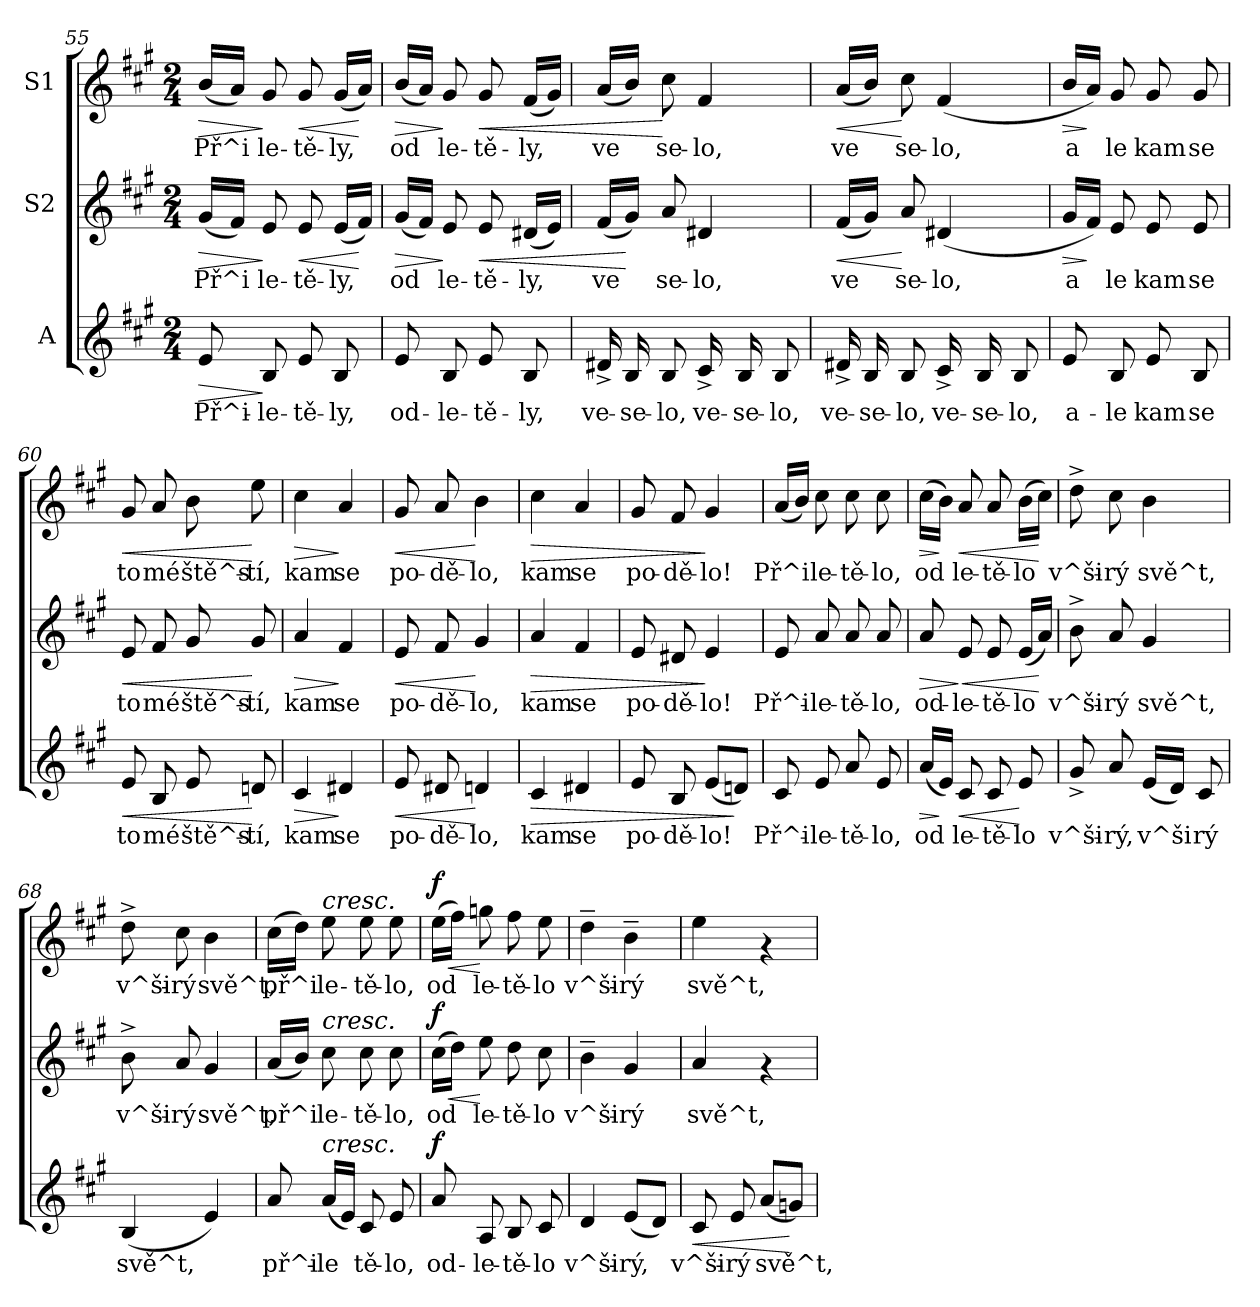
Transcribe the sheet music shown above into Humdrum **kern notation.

**kern	**text	**dynam	**kern	**text	**dynam	**kern	**text	**dynam
*part3	*part3	*part3	*part2	*part2	*part2	*part1	*part1	*part1
*staff3	*staff3	*staff3	*staff2	*staff2	*staff2	*staff1	*staff1	*staff1
*I"A	*	*	*I"S2	*	*	*I"S1	*	*
!!LO:LB:g=z
*clefG2	*	*	*clefG2	*	*	*clefG2	*	*
*k[f#c#g#]	*	*	*k[f#c#g#]	*	*	*k[f#c#g#]	*	*
*A:	*	*	*A:	*	*	*A:	*	*
*M2/4	*	*	*M2/4	*	*	*M2/4	*	*
=55	=55	=55	=55	=55	=55	=55	=55	=55
!	!LO:LY:b:cj	!LO:HP:b	!	!LO:LY:b:cj	!LO:HP:b	!	!LO:LY:b:cj	!LO:HP:b
8e/	Př^i-	>	(<16g#/L	Př^i-	>	(<16b/L	Př^i-	>
!	!	!	!	!LO:LY:b:cj	!	!	!LO:LY:b:cj	!
.	.	.	16f#/J)	--	.	16a/J)	--	.
!	!LO:LY:b:cj	!	!	!LO:LY:b:cj	!	!	!LO:LY:b:cj	!
8B/	-le-	]	8e/	-le-	]	8g#/	-le-	]
!	!LO:LY:b:cj	!	!	!LO:LY:b:cj	!LO:HP:b	!	!LO:LY:b:cj	!LO:HP:b
8e/	-tě-	.	8e/	-tě-	<	8g#/	-tě-	<
!	!LO:LY:b:cj	!	!	!LO:LY:b:cj	!	!	!LO:LY:b:cj	!
8B/	-ly,	.	(<16e/L	-ly,	.	(<16g#/L	-ly,	.
!	!	!	!	!LO:LY:b:cj	!	!	!LO:LY:b:cj	!
.	.	.	16f#/J)	.	[	16a/J)	.	[
=56	=56	=56	=56	=56	=56	=56	=56	=56
!	!LO:LY:b:cj	!	!	!LO:LY:b:cj	!LO:HP:b	!	!LO:LY:b:cj	!LO:HP:b
8e/	od-	.	(<16g#/L	od-	>	(<16b/L	od-	>
!	!	!	!	!LO:LY:b:cj	!	!	!LO:LY:b:cj	!
.	.	.	16f#/J)	--	.	16a/J)	--	.
!	!LO:LY:b:cj	!	!	!LO:LY:b:cj	!	!	!LO:LY:b:cj	!
8B/	-le-	.	8e/	-le-	]	8g#/	-le-	]
!	!LO:LY:b:cj	!	!	!LO:LY:b:cj	!LO:HP:b	!	!LO:LY:b:cj	!LO:HP:b
8e/	-tě-	.	8e/	-tě-	<	8g#/	-tě-	<
!	!LO:LY:b:cj	!	!	!LO:LY:b:cj	!	!	!LO:LY:b:cj	!
8B/	-ly,	.	(<16d#X/L	-ly,	.	(<16f#/L	-ly,	.
!	!	!	!	!LO:LY:b:cj	!	!	!LO:LY:b:cj	!
.	.	.	16e/J)	.	.	16g#/J)	.	.
=57	=57	=57	=57	=57	=57	=57	=57	=57
!	!LO:LY:b:cj	!	!	!LO:LY:b:cj	!	!	!LO:LY:b:cj	!
16d#X^>/	ve-	.	(<16f#/L	ve-	.	(<16a/L	ve-	.
!	!LO:LY:b:cj	!	!	!LO:LY:b:cj	!	!	!LO:LY:b:cj	!
16B/	-se-	.	16g#/J)	--	[	16b/J)	--	.
!	!LO:LY:b:cj	!	!	!LO:LY:b:cj	!	!	!LO:LY:b:cj	!
8B/	-lo,	.	8a/	-se-	.	8cc#\	-se-	[
!	!LO:LY:b:cj	!	!	!LO:LY:b:cj	!	!	!LO:LY:b:cj	!
16c#^>/	ve-	.	4d#X/	-lo,	.	4f#/	-lo,	.
!	!LO:LY:b:cj	!	!	!	!	!	!	!
16B/	-se-	.	.	.	.	.	.	.
!	!LO:LY:b:cj	!	!	!	!	!	!	!
8B/	-lo,	.	.	.	.	.	.	.
=58	=58	=58	=58	=58	=58	=58	=58	=58
!	!LO:LY:b:cj	!	!	!LO:LY:b:cj	!LO:HP:b	!	!LO:LY:b:cj	!LO:HP:b
16d#X^>/	ve-	.	(<16f#/L	ve-	<	(<16a/L	ve-	<
!	!LO:LY:b:cj	!	!	!LO:LY:b:cj	!	!	!LO:LY:b:cj	!
16B/	-se-	.	16g#/J)	--	.	16b/J)	--	.
!	!LO:LY:b:cj	!	!	!LO:LY:b:cj	!	!	!LO:LY:b:cj	!
8B/	-lo,	.	8a/	-se-	[	8cc#\	-se-	[
!	!LO:LY:b:cj	!	!	!LO:LY:b:cj	!	!	!LO:LY:b:cj	!
16c#^>/	ve-	.	(>4d#X/	-lo,	.	(>4f#/	-lo,	.
!	!LO:LY:b:cj	!	!	!	!	!	!	!
16B/	-se-	.	.	.	.	.	.	.
!	!LO:LY:b:cj	!	!	!	!	!	!	!
8B/	-lo,	.	.	.	.	.	.	.
!!LO:PB:g=z
=59	=59	=59	=59	=59	=59	=59	=59	=59
!	!LO:LY:b:cj	!	!	!LO:LY:b:cj	!LO:HP:b	!	!LO:LY:b:cj	!LO:HP:b
8e/	a-	.	16g#/L	a-	>	16b/L	a-	>
!	!	!	!	!LO:LY:b:cj	!	!	!LO:LY:b:cj	!
.	.	.	16f#/J)	--	]	16a/J)	--	]
!	!LO:LY:b:cj	!	!	!LO:LY:b:cj	!	!	!LO:LY:b:cj	!
8B/	-le	.	8e/	-le	.	8g#/	-le	.
!	!LO:LY:b:cj	!	!	!LO:LY:b:cj	!	!	!LO:LY:b:cj	!
8e/	kam	.	8e/	kam	.	8g#/	kam	.
!	!LO:LY:b:cj	!	!	!LO:LY:b:cj	!	!	!LO:LY:b:cj	!
8B/	se	.	8e/	se	.	8g#/	se	.
=60	=60	=60	=60	=60	=60	=60	=60	=60
!	!LO:LY:b:cj	!LO:HP:b	!	!LO:LY:b:cj	!LO:HP:b	!	!LO:LY:b:cj	!LO:HP:b
8e/	to	<	8e/	to	<	8g#/	to	<
!	!LO:LY:b:cj	!	!	!LO:LY:b:cj	!	!	!LO:LY:b:cj	!
8B/	mé	.	8f#/	mé	.	8a/	mé	.
!	!LO:LY:b:cj	!	!	!LO:LY:b:cj	!	!	!LO:LY:b:cj	!
8e/	ště^s-	.	8g#/	ště^s-	.	8b\	ště^s-	.
!	!LO:LY:b:cj	!	!	!LO:LY:b:cj	!	!	!LO:LY:b:cj	!
8dn/	-tí,	[	8g#/	-tí,	[	8ee\	-tí,	[
=61	=61	=61	=61	=61	=61	=61	=61	=61
!	!LO:LY:b:cj	!LO:HP:b	!	!LO:LY:b:cj	!LO:HP:b	!	!LO:LY:b:cj	!LO:HP:b
4c#/	kam	>	4a/	kam	>	4cc#\	kam	>
!	!LO:LY:b:cj	!	!	!LO:LY:b:cj	!	!	!LO:LY:b:cj	!
4d#X/	se	]	4f#/	se	]	4a/	se	]
=62	=62	=62	=62	=62	=62	=62	=62	=62
!	!LO:LY:b:cj	!LO:HP:b	!	!LO:LY:b:cj	!LO:HP:b	!	!LO:LY:b:cj	!LO:HP:b
8e/	po-	<	8e/	po-	<	8g#/	po-	<
!	!LO:LY:b:cj	!	!	!LO:LY:b:cj	!	!	!LO:LY:b:cj	!
8d#X/	-dě-	.	8f#/	-dě-	.	8a/	-dě-	.
!	!LO:LY:b:cj	!	!	!LO:LY:b:cj	!	!	!LO:LY:b:cj	!
4dn/	-lo,	[	4g#/	-lo,	[	4b\	-lo,	[
=63	=63	=63	=63	=63	=63	=63	=63	=63
!	!LO:LY:b:cj	!LO:HP:b	!	!LO:LY:b:cj	!LO:HP:b	!	!LO:LY:b:cj	!LO:HP:b
4c#/	kam	>	4a/	kam	>	4cc#\	kam	>
!	!LO:LY:b:cj	!	!	!LO:LY:b:cj	!	!	!LO:LY:b:cj	!
4d#X/	se	.	4f#/	se	.	4a/	se	.
=64	=64	=64	=64	=64	=64	=64	=64	=64
!	!LO:LY:b:cj	!	!	!LO:LY:b:cj	!	!	!LO:LY:b:cj	!
8e/	po-	.	8e/	po-	.	8g#/	po-	.
!	!LO:LY:b:cj	!	!	!LO:LY:b:cj	!	!	!LO:LY:b:cj	!
8B/	-dě-	.	8d#X/	-dě-	.	8f#/	-dě-	.
!	!LO:LY:b:cj	!	!	!LO:LY:b:cj	!	!	!LO:LY:b:cj	!
(<8e/L	-lo!	.	4e/	-lo!	]	4g#/	-lo!	]
!	!LO:LY:b:cj	!	!	!	!	!	!	!
8dn/J)	.	]	.	.	.	.	.	.
!!LO:PB:g=z
=65	=65	=65	=65	=65	=65	=65	=65	=65
!	!LO:LY:b:cj	!	!	!LO:LY:b:cj	!	!	!LO:LY:b:cj	!
8c#/	Př^i-	.	8e/	Př^i-	.	(<16a/L	Př^i-	.
!	!	!	!	!	!	!	!LO:LY:b:cj	!
.	.	.	.	.	.	16b/J)	--	.
!	!LO:LY:b:cj	!	!	!LO:LY:b:cj	!	!	!LO:LY:b:cj	!
8e/	-le-	.	8a/	-le-	.	8cc#\	-le-	.
!	!LO:LY:b:cj	!	!	!LO:LY:b:cj	!	!	!LO:LY:b:cj	!
8a/	-tě-	.	8a/	-tě-	.	8cc#\	-tě-	.
!	!LO:LY:b:cj	!	!	!LO:LY:b:cj	!	!	!LO:LY:b:cj	!
8e/	-lo,	.	8a/	-lo,	.	8cc#\	-lo,	.
=66	=66	=66	=66	=66	=66	=66	=66	=66
!	!LO:LY:b:cj	!LO:HP:b	!	!LO:LY:b:cj	!LO:HP:b	!	!LO:LY:b:cj	!LO:HP:b
(<16a/L	od-	>	8a/	od-	>	(>16cc#\L	od-	>
!	!LO:LY:b:cj	!	!	!	!	!	!LO:LY:b:cj	!
16e/J)	--	]	.	.	.	16b\J)	--	]
!	!LO:LY:b:cj	!LO:HP:b	!	!LO:LY:b:cj	!LO:HP:n=1:b	!	!LO:LY:b:cj	!LO:HP:b
8c#/	-le-	<	8e/	-le-	] <	8a/	-le-	<
!	!LO:LY:b:cj	!	!	!LO:LY:b:cj	!	!	!LO:LY:b:cj	!
8c#/	-tě-	.	8e/	-tě-	.	8a/	-tě-	.
!	!LO:LY:b:cj	!	!	!LO:LY:b:cj	!	!	!LO:LY:b:cj	!
8e/	-lo	[	(<16e/L	-lo	.	(>16b\L	-lo	.
!	!	!	!	!LO:LY:b:cj	!	!	!LO:LY:b:cj	!
.	.	.	16a/J)	.	[	16cc#\J)	.	[
=67	=67	=67	=67	=67	=67	=67	=67	=67
!	!LO:LY:b:cj	!	!	!LO:LY:b:cj	!	!	!LO:LY:b:cj	!
8g#^>/	v^ši-	.	8b^>\	v^ši-	.	8dd^>\	v^ši-	.
!	!LO:LY:b:cj	!	!	!LO:LY:b:cj	!	!	!LO:LY:b:cj	!
8a/	-rý,	.	8a/	-rý	.	8cc#\	-rý	.
!	!LO:LY:b:cj	!	!	!LO:LY:b:cj	!	!	!LO:LY:b:cj	!
(<16e/L	v^ši-	.	4g#/	svě^t,	.	4b\	svě^t,	.
!	!LO:LY:b:cj	!	!	!	!	!	!	!
16d/J)	--	.	.	.	.	.	.	.
!	!LO:LY:b:cj	!	!	!	!	!	!	!
8c#/	-rý	.	.	.	.	.	.	.
=68	=68	=68	=68	=68	=68	=68	=68	=68
!	!LO:LY:b:cj	!	!	!LO:LY:b:cj	!	!	!LO:LY:b:cj	!
(>4B/	svě^t,	.	8b^>\	v^ši-	.	8dd^>\	v^ši-	.
!	!	!	!	!LO:LY:b:cj	!	!	!LO:LY:b:cj	!
.	.	.	8a/	-rý	.	8cc#\	-rý	.
!	!LO:LY:b:cj	!	!	!LO:LY:b:cj	!	!	!LO:LY:b:cj	!
4e/)	.	.	4g#/	svě^t,	.	4b\	svě^t,	.
=69	=69	=69	=69	=69	=69	=69	=69	=69
!	!LO:LY:b:cj	!	!	!LO:LY:b:cj	!	!	!LO:LY:b:cj	!
8a/	př^i-	.	(<16a/L	př^i-	.	(>16cc#\L	př^i-	.
!	!	!	!	!LO:LY:b:cj	!	!	!LO:LY:b:cj	!
.	.	.	16b/J)	--	.	16dd\J)	--	.
!	!	!	!	!	!	!LO:TX:a:i:t=cresc.	!	!
!	!	!	!LO:TX:a:i:t=cresc.	!	!	!	!	!
!LO:TX:a:i:t=cresc.	!	!	!	!	!	!	!	!
!	!LO:LY:b:cj	!	!	!LO:LY:b:cj	!	!	!LO:LY:b:cj	!
(<16a/L	-le-	.	8cc#\	-le-	.	8ee\	-le-	.
!	!LO:LY:b:cj	!	!	!	!	!	!	!
16e/J)	--	.	.	.	.	.	.	.
!	!LO:LY:b:cj	!	!	!LO:LY:b:cj	!	!	!LO:LY:b:cj	!
8c#/	-tě-	.	8cc#\	-tě-	.	8ee\	-tě-	.
!	!LO:LY:b:cj	!	!	!LO:LY:b:cj	!	!	!LO:LY:b:cj	!
8e/	-lo,	.	8cc#\	-lo,	.	8ee\	-lo,	.
!!LO:LB:g=z
=70	=70	=70	=70	=70	=70	=70	=70	=70
!	!LO:LY:b:cj	!LO:DY:a	!	!LO:LY:b:cj	!LO:HP:b	!	!LO:LY:b:cj	!LO:HP:b
!	!	!	!	!	!LO:DY:n=1:a	!	!	!LO:DY:n=1:a
8a/	od-	f	(>16cc#\L	od-	< f	(>16ee\L	od-	< f
!	!	!	!	!LO:LY:b:cj	!	!	!LO:LY:b:cj	!
.	.	.	16dd\J)	--	.	16ff#\J)	--	.
!	!LO:LY:b:cj	!	!	!LO:LY:b:cj	!	!	!LO:LY:b:cj	!
8A/	-le-	.	8ee\	-le-	[	8ggn\	-le-	[
!	!LO:LY:b:cj	!	!	!LO:LY:b:cj	!	!	!LO:LY:b:cj	!
8B/	-tě-	.	8dd\	-tě-	.	8ff#\	-tě-	.
!	!LO:LY:b:cj	!	!	!LO:LY:b:cj	!	!	!LO:LY:b:cj	!
8c#/	-lo	.	8cc#\	-lo	.	8ee\	-lo	.
=71	=71	=71	=71	=71	=71	=71	=71	=71
!	!LO:LY:b:cj	!	!	!LO:LY:b:cj	!	!	!LO:LY:b:cj	!
4d/	v^ši-	.	4b~>\	v^ši-	.	4dd~>\	v^ši-	.
!	!LO:LY:b:cj	!	!	!LO:LY:b:cj	!	!	!LO:LY:b:cj	!
(<8e/L	-rý,	.	4g#/	-rý	.	4b~>\	-rý	.
!	!LO:LY:b:cj	!	!	!	!	!	!	!
8d/J)	.	.	.	.	.	.	.	.
=72	=72	=72	=72	=72	=72	=72	=72	=72
!	!LO:LY:b:cj	!LO:HP:b	!	!LO:LY:b:cj	!	!	!LO:LY:b:cj	!
8c#/	v^ši-	<	4a/	svě^t,	.	4ee\	svě^t,	.
!	!LO:LY:b:cj	!	!	!	!	!	!	!
8e/	-rý	.	.	.	.	.	.	.
!	!LO:LY:b:cj	!	!	!	!	!	!	!
(<8a/L	svě^t,	.	4rf	.	.	4rf	.	.
!	!LO:LY:b:cj	!	!	!	!	!	!	!
8gn/J)	.	[	.	.	.	.	.	.
=	=	=	=	=	=	=	=	=
*-	*-	*-	*-	*-	*-	*-	*-	*-
